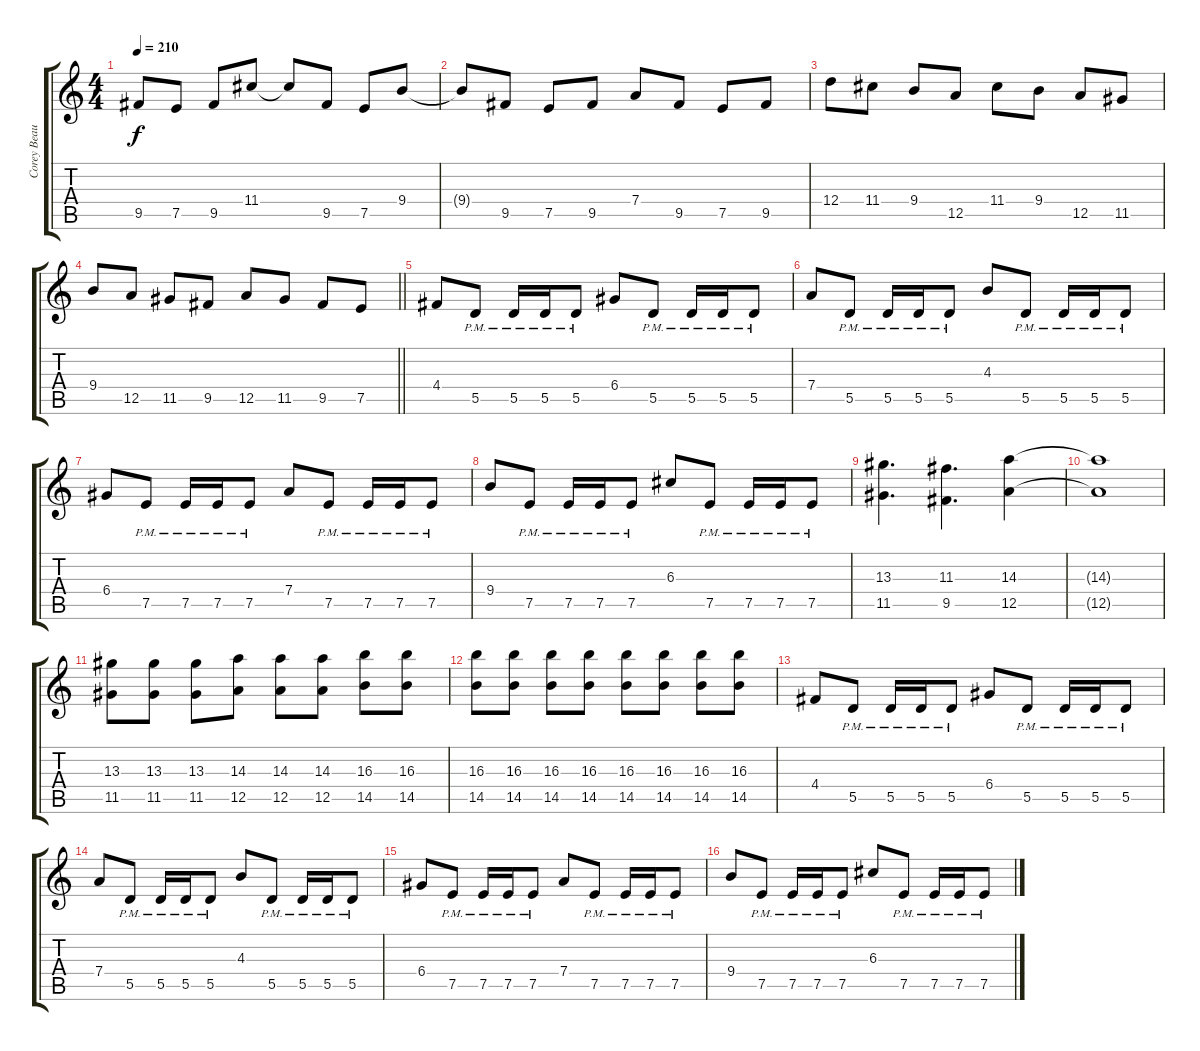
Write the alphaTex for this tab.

\track ("Corey Beaulieu" "Corey Beau") {instrument distortionguitar}
\staff {score tabs}
\tuning (E4 B3 G3 D3 A2 D2) {hide}
\ts (4 4)
\tempo 210
\clef g2
\ks c
9.5.8{dy f} 7.5.8 9.5.8 11.4.8 11.4{t}.8 9.5.8 7.5.8 9.4.8 |
9.4{t}.8 9.5.8 7.5.8 9.5.8 7.4.8 9.5.8 7.5.8 9.5.8 |
12.4.8 11.4.8 9.4.8 12.5.8 11.4.8 9.4.8 12.5.8 11.5.8 |
\barLineRight lightlight
9.4.8 12.5.8 11.5.8 9.5.8 12.5.8 11.5.8 9.5.8 7.5.8 |
4.4.8 5.5{pm}.8 5.5{pm}.16 5.5{pm}.16 5.5{pm}.8 6.4.8 5.5{pm}.8 5.5{pm}.16 5.5{pm}.16 5.5{pm}.8 |
7.4.8 5.5{pm}.8 5.5{pm}.16 5.5{pm}.16 5.5{pm}.8 4.3.8 5.5{pm}.8 5.5{pm}.16 5.5{pm}.16 5.5{pm}.8 |
6.4.8 7.5{pm}.8 7.5{pm}.16 7.5{pm}.16 7.5{pm}.8 7.4.8 7.5{pm}.8 7.5{pm}.16 7.5{pm}.16 7.5{pm}.8 |
9.4.8 7.5{pm}.8 7.5{pm}.16 7.5{pm}.16 7.5{pm}.8 6.3.8 7.5{pm}.8 7.5{pm}.16 7.5{pm}.16 7.5{pm}.8 |
(13.3 11.5).4{d} (11.3 9.5).4{d} (14.3 12.5).4 |
(14.3{t} 12.5{t}).1 |
(13.3 11.5).8 (13.3 11.5).8 (13.3 11.5).8 (14.3 12.5).8 (14.3 12.5).8 (14.3 12.5).8 (16.3 14.5).8 (16.3 14.5).8 |
(16.3 14.5).8 (16.3 14.5).8 (16.3 14.5).8 (16.3 14.5).8 (16.3 14.5).8 (16.3 14.5).8 (16.3 14.5).8 (16.3 14.5).8 |
4.4.8 5.5{pm}.8 5.5{pm}.16 5.5{pm}.16 5.5{pm}.8 6.4.8 5.5{pm}.8 5.5{pm}.16 5.5{pm}.16 5.5{pm}.8 |
7.4.8 5.5{pm}.8 5.5{pm}.16 5.5{pm}.16 5.5{pm}.8 4.3.8 5.5{pm}.8 5.5{pm}.16 5.5{pm}.16 5.5{pm}.8 |
6.4.8 7.5{pm}.8 7.5{pm}.16 7.5{pm}.16 7.5{pm}.8 7.4.8 7.5{pm}.8 7.5{pm}.16 7.5{pm}.16 7.5{pm}.8 |
9.4.8 7.5{pm}.8 7.5{pm}.16 7.5{pm}.16 7.5{pm}.8 6.3.8 7.5{pm}.8 7.5{pm}.16 7.5{pm}.16 7.5{pm}.8
